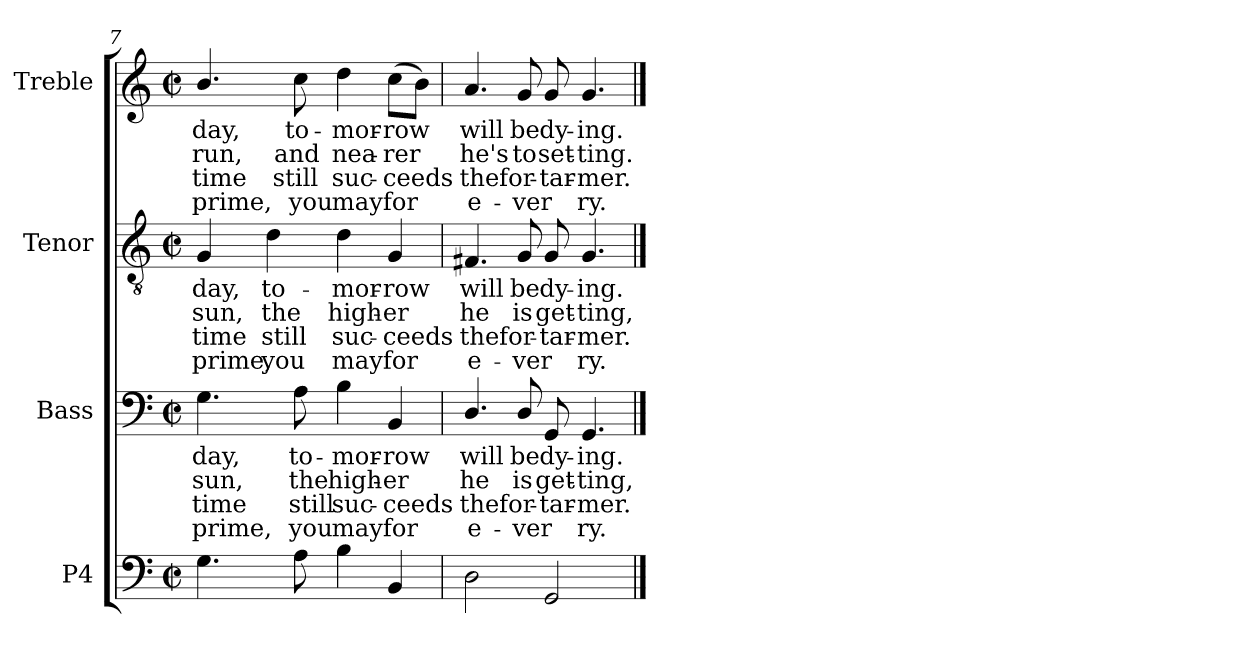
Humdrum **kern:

**kern	**kern	**text	**text	**text	**text	**kern	**text	**text	**text	**text	**kern	**text	**text	**text	**text
*part4	*part3	*part3	*part3	*part3	*part3	*part2	*part2	*part2	*part2	*part2	*part1	*part1	*part1	*part1	*part1
*staff4	*staff3	*staff3	*staff3	*staff3	*staff3	*staff2	*staff2	*staff2	*staff2	*staff2	*staff1	*staff1	*staff1	*staff1	*staff1
*I"P4	*I"Bass	*	*	*	*	*I"Tenor	*	*	*	*	*I"Treble	*	*	*	*
*	*I'B.	*	*	*	*	*I'T.	*	*	*	*	*I'Tr.	*	*	*	*
*clefF4	*clefF4	*	*	*	*	*clefGv2	*	*	*	*	*clefG2	*	*	*	*
*	*	*	*	*	*	*ITrd7c12	*	*	*	*	*	*	*	*	*
*k[]	*k[]	*	*	*	*	*k[]	*	*	*	*	*k[]	*	*	*	*
*C:	*C:	*	*	*	*	*C:	*	*	*	*	*C:	*	*	*	*
*M2/2	*M2/2	*	*	*	*	*M2/2	*	*	*	*	*M2/2	*	*	*	*
*met(c|)	*met(c|)	*	*	*	*	*met(c|)	*	*	*	*	*met(c|)	*	*	*	*
=7	=7	=7	=7	=7	=7	=7	=7	=7	=7	=7	=7	=7	=7	=7	=7
!	!	!LO:LY:b:color=#000000	!LO:LY:b:color=#000000	!LO:LY:b:color=#000000	!LO:LY:b:color=#000000	!	!	!	!	!	!	!	!	!	!
!	!	!	!	!	!	!	!LO:LY:b:color=#000000	!LO:LY:b:color=#000000	!LO:LY:b:color=#000000	!LO:LY:b:color=#000000	!	!	!	!	!
!	!	!	!	!	!	!	!	!	!	!	!	!LO:LY:b:color=#000000	!LO:LY:b:color=#000000	!LO:LY:b:color=#000000	!LO:LY:b:color=#000000
4.Gi\	4.Gi\	-day,	sun,	time	prime,	4GGi/	-day,	sun,	time	prime,	4.bi/	-day,	run,	time	prime,
!	!	!	!	!	!	!	!LO:LY:b:color=#000000	!LO:LY:b:color=#000000	!LO:LY:b:color=#000000	!LO:LY:b:color=#000000	!	!	!	!	!
.	.	.	.	.	.	4Di\	to-	the	still	you	.	.	.	.	.
!	!	!LO:LY:b:color=#000000	!LO:LY:b:color=#000000	!LO:LY:b:color=#000000	!LO:LY:b:color=#000000	!	!	!	!	!	!	!	!	!	!
!	!	!	!	!	!	!	!	!	!	!	!	!LO:LY:b:color=#000000	!LO:LY:b:color=#000000	!LO:LY:b:color=#000000	!LO:LY:b:color=#000000
8Ai\	8Ai\	to-	the	still	you	.	.	.	.	.	8cci\	to-	and	still	you
!	!	!LO:LY:b:color=#000000	!LO:LY:b:color=#000000	!LO:LY:b:color=#000000	!LO:LY:b:color=#000000	!	!	!	!	!	!	!	!	!	!
!	!	!	!	!	!	!	!LO:LY:b:color=#000000	!LO:LY:b:color=#000000	!LO:LY:b:color=#000000	!LO:LY:b:color=#000000	!	!	!	!	!
!	!	!	!	!	!	!	!	!	!	!	!	!LO:LY:b:color=#000000	!LO:LY:b:color=#000000	!LO:LY:b:color=#000000	!LO:LY:b:color=#000000
4Bi\	4Bi\	-mor-	high-	suc-	may	4Di\	-mor-	high-	suc-	may	4ddi\	-mor-	nea-	suc-	may
!	!	!LO:LY:b:color=#000000	!LO:LY:b:color=#000000	!LO:LY:b:color=#000000	!LO:LY:b:color=#000000	!	!	!	!	!	!	!	!	!	!
!	!	!	!	!	!	!	!LO:LY:b:color=#000000	!LO:LY:b:color=#000000	!LO:LY:b:color=#000000	!LO:LY:b:color=#000000	!	!	!	!	!
!	!	!	!	!	!	!	!	!	!	!	!	!LO:LY:b:color=#000000	!LO:LY:b:color=#000000	!LO:LY:b:color=#000000	!LO:LY:b:color=#000000
4BBi/	4BBi/	-row	-er	-ceeds	for	4GGi/	-row	-er	-ceeds	for	(8cci\L	-row	-rer	-ceeds	for
.	.	.	.	.	.	.	.	.	.	.	8bi\J)	.	.	.	.
=8	=8	=8	=8	=8	=8	=8	=8	=8	=8	=8	=8	=8	=8	=8	=8
!	!	!LO:LY:b:color=#000000	!LO:LY:b:color=#000000	!LO:LY:b:color=#000000	!LO:LY:b:color=#000000	!	!	!	!	!	!	!	!	!	!
!	!	!	!	!	!	!	!LO:LY:b:color=#000000	!LO:LY:b:color=#000000	!LO:LY:b:color=#000000	!LO:LY:b:color=#000000	!	!	!	!	!
!	!	!	!	!	!	!	!	!	!	!	!	!LO:LY:b:color=#000000	!LO:LY:b:color=#000000	!LO:LY:b:color=#000000	!LO:LY:b:color=#000000
2Di\	4.Di/	will	he	the	e-	4.FF#Xi/	will	he	the	e-	4.ai/	will	he's	the	e-
!	!	!LO:LY:b:color=#000000	!LO:LY:b:color=#000000	!LO:LY:b:color=#000000	!LO:LY:b:color=#000000	!	!	!	!	!	!	!	!	!	!
!	!	!	!	!	!	!	!LO:LY:b:color=#000000	!LO:LY:b:color=#000000	!LO:LY:b:color=#000000	!LO:LY:b:color=#000000	!	!	!	!	!
!	!	!	!	!	!	!	!	!	!	!	!	!LO:LY:b:color=#000000	!LO:LY:b:color=#000000	!LO:LY:b:color=#000000	!LO:LY:b:color=#000000
.	8Di/	be	is	for-	-ver	8GGi/	be	is	for-	-ver	8gi/	be	to	for-	-ver
!	!	!LO:LY:b:color=#000000	!LO:LY:b:color=#000000	!LO:LY:b:color=#000000	!	!	!	!	!	!	!	!	!	!	!
!	!	!	!	!	!	!	!LO:LY:b:color=#000000	!LO:LY:b:color=#000000	!LO:LY:b:color=#000000	!	!	!	!	!	!
!	!	!	!	!	!	!	!	!	!	!	!	!LO:LY:b:color=#000000	!LO:LY:b:color=#000000	!LO:LY:b:color=#000000	!
2GGi/	8GGi/	dy-	get-	tar-	.	8GGi/	dy-	get-	tar-	.	8gi/	dy-	set-	tar-	.
!	!	!LO:LY:b:color=#000000	!LO:LY:b:color=#000000	!LO:LY:b:color=#000000	!LO:LY:b:color=#000000	!	!	!	!	!	!	!	!	!	!
!	!	!	!	!	!	!	!LO:LY:b:color=#000000	!LO:LY:b:color=#000000	!LO:LY:b:color=#000000	!LO:LY:b:color=#000000	!	!	!	!	!
!	!	!	!	!	!	!	!	!	!	!	!	!LO:LY:b:color=#000000	!LO:LY:b:color=#000000	!LO:LY:b:color=#000000	!LO:LY:b:color=#000000
.	4.GGi/	-ing.	-ting,	-mer.	-ry.	4.GGi/	-ing.	-ting,	-mer.	-ry.	4.gi/	-ing.	-ting.	-mer.	-ry.
==	==	==	==	==	==	==	==	==	==	==	==	==	==	==	==
*-	*-	*-	*-	*-	*-	*-	*-	*-	*-	*-	*-	*-	*-	*-	*-
